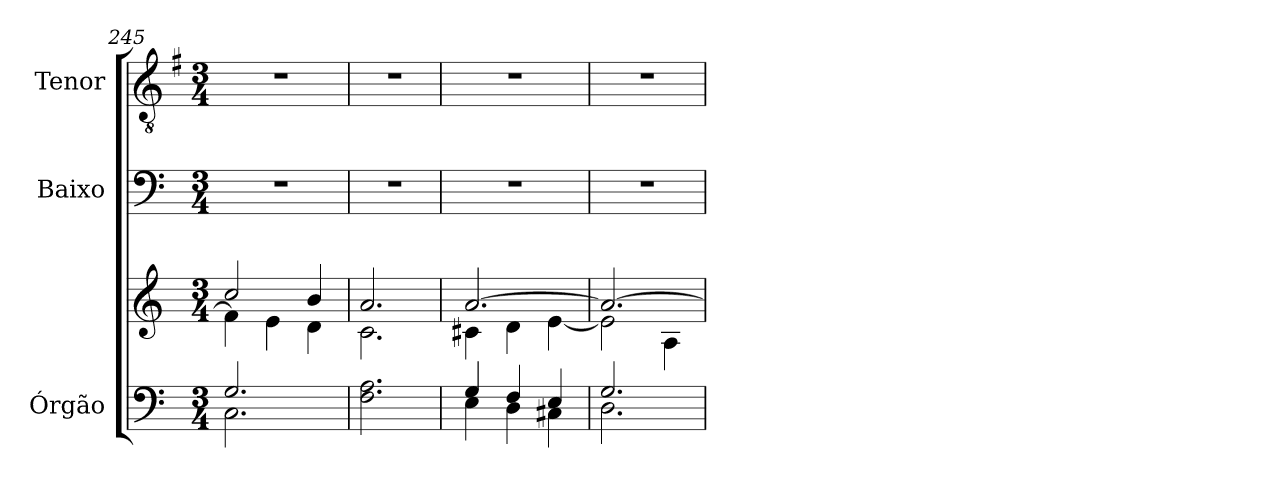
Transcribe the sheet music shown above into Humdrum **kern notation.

**kern	**kern	**kern	**kern
*part3	*part3	*part2	*part1
*staff4	*staff3	*staff2	*staff1
*I"Órgão	*	*I"Baixo	*I"Tenor
*I'Órg.	*	*	*I'Tr.
*clefF4	*clefG2	*clefF4	*clefGv2
*	*	*	*ITrd4c7
*k[]	*k[]	*k[]	*k[]
*C:	*C:	*C:	*C:
*M3/4	*M3/4	*M3/4	*M3/4
=245	=245	=245	=245
*^	*^	*	*
!	!	!	!	!LO:N:vis=1	!LO:N:vis=1
2.Gi/	2.Ci\	2cci/	4fi\]	2.r	2.r
.	.	.	4ei\	.	.
.	.	4bi/	4di\	.	.
*v	*v	*	*	*	*
=246	=246	=246	=246	=246
!	!	!	!LO:N:vis=1	!LO:N:vis=1
2.Fi\ 2.Ai	2.ai/	2.ci\	2.r	2.r
=247	=247	=247	=247	=247
*^	*	*	*	*
!	!	!	!	!LO:N:vis=1	!LO:N:vis=1
4Gi/	4Ei\	[>2.ai/	4c#Xi\	2.r	2.r
4Fi/	4Di\	.	4di\	.	.
4Ei/	4C#Xi\	.	[<4ei\	.	.
=248	=248	=248	=248	=248	=248
!	!	!	!	!LO:N:vis=1	!LO:N:vis=1
2.Gi/	2.Di\	2.ai/_>	2ei\]	2.r	2.r
.	.	.	4Ai\	.	.
*v	*v	*	*	*	*
*	*v	*v	*	*
=	=	=	=
*-	*-	*-	*-
